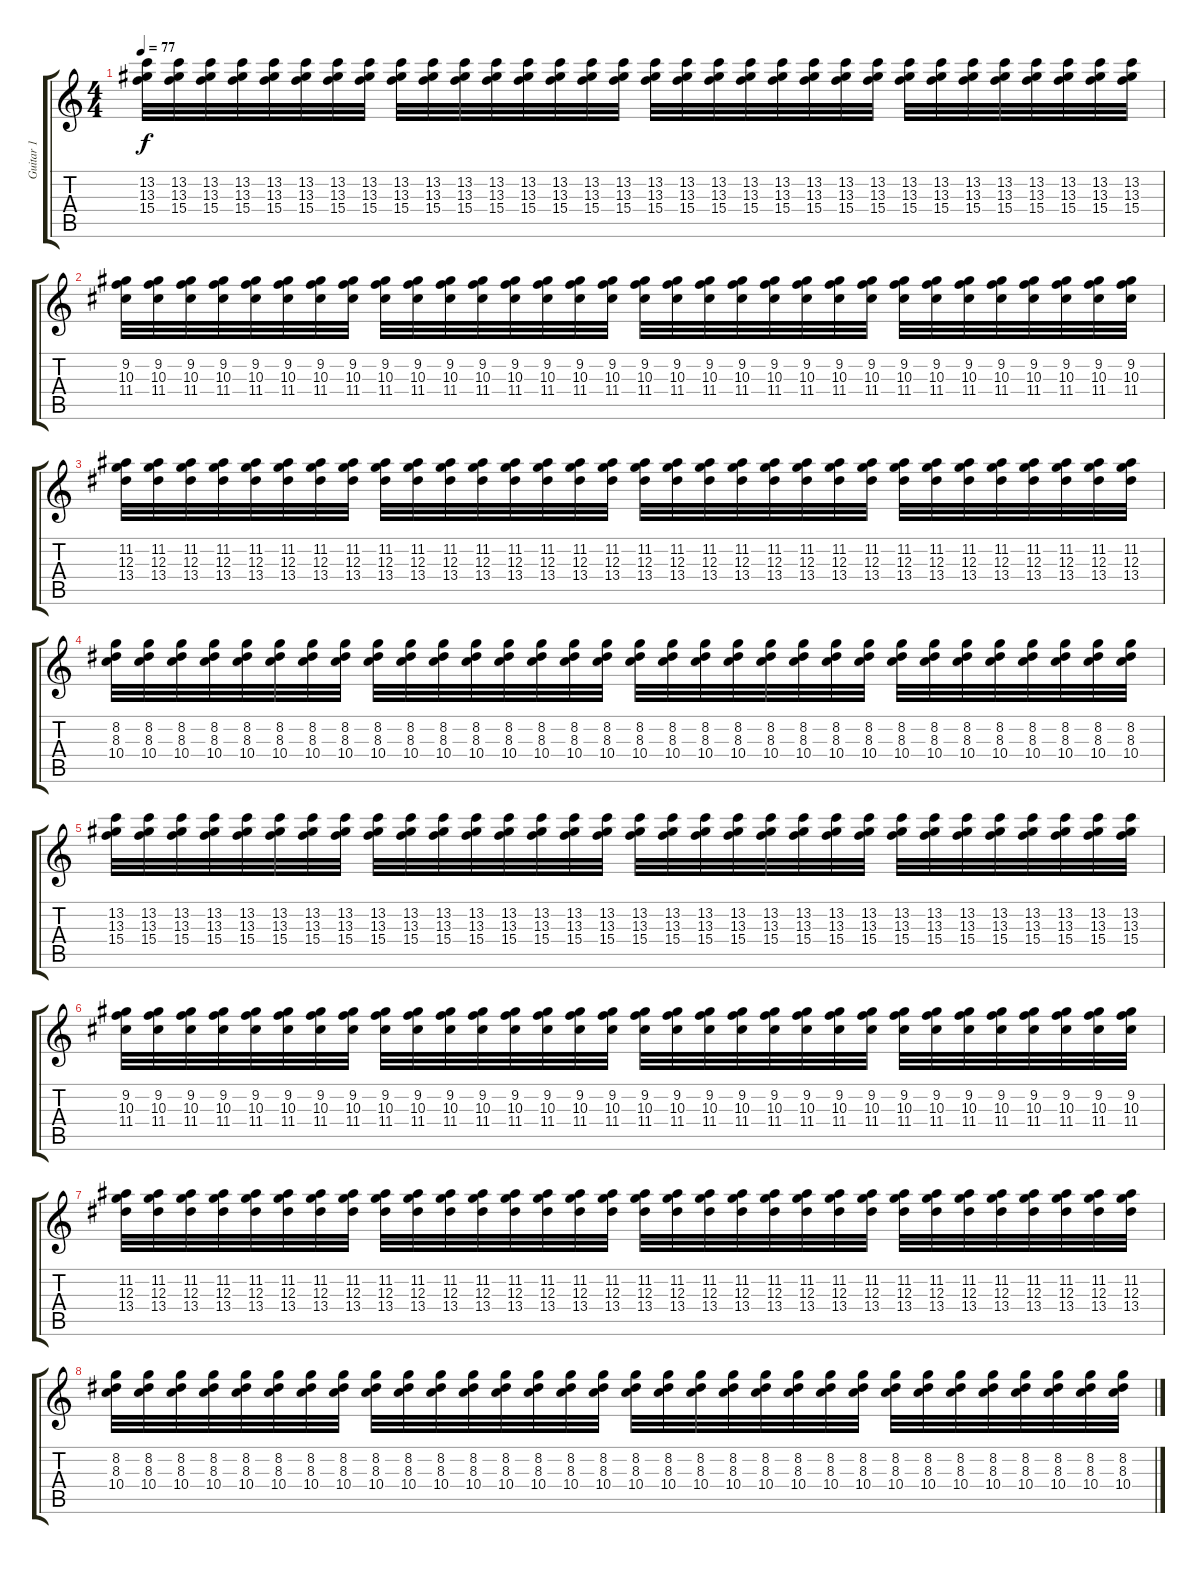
\track ("Guitar 1" "Guitar 1") {instrument electricguitarclean}
\staff {score tabs}
\tuning (E4 B3 G3 D3 A2 E2) {hide}
\ts (4 4)
\tempo 77
\clef g2
\ks c
(13.2 13.3 15.4).32{dy f instrument electricguitarclean} (13.2 13.3 15.4).32 (13.2 13.3 15.4).32 (13.2 13.3 15.4).32 (13.2 13.3 15.4).32 (13.2 13.3 15.4).32 (13.2 13.3 15.4).32 (13.2 13.3 15.4).32 (13.2 13.3 15.4).32 (13.2 13.3 15.4).32 (13.2 13.3 15.4).32 (13.2 13.3 15.4).32 (13.2 13.3 15.4).32 (13.2 13.3 15.4).32 (13.2 13.3 15.4).32 (13.2 13.3 15.4).32 (13.2 13.3 15.4).32 (13.2 13.3 15.4).32 (13.2 13.3 15.4).32 (13.2 13.3 15.4).32 (13.2 13.3 15.4).32 (13.2 13.3 15.4).32 (13.2 13.3 15.4).32 (13.2 13.3 15.4).32 (13.2 13.3 15.4).32 (13.2 13.3 15.4).32 (13.2 13.3 15.4).32 (13.2 13.3 15.4).32 (13.2 13.3 15.4).32 (13.2 13.3 15.4).32 (13.2 13.3 15.4).32 (13.2 13.3 15.4).32 |
(9.2 10.3 11.4).32 (9.2 10.3 11.4).32 (9.2 10.3 11.4).32 (9.2 10.3 11.4).32 (9.2 10.3 11.4).32 (9.2 10.3 11.4).32 (9.2 10.3 11.4).32 (9.2 10.3 11.4).32 (9.2 10.3 11.4).32 (9.2 10.3 11.4).32 (9.2 10.3 11.4).32 (9.2 10.3 11.4).32 (9.2 10.3 11.4).32 (9.2 10.3 11.4).32 (9.2 10.3 11.4).32 (9.2 10.3 11.4).32 (9.2 10.3 11.4).32 (9.2 10.3 11.4).32 (9.2 10.3 11.4).32 (9.2 10.3 11.4).32 (9.2 10.3 11.4).32 (9.2 10.3 11.4).32 (9.2 10.3 11.4).32 (9.2 10.3 11.4).32 (9.2 10.3 11.4).32 (9.2 10.3 11.4).32 (9.2 10.3 11.4).32 (9.2 10.3 11.4).32 (9.2 10.3 11.4).32 (9.2 10.3 11.4).32 (9.2 10.3 11.4).32 (9.2 10.3 11.4).32 |
(11.2 12.3 13.4).32 (11.2 12.3 13.4).32 (11.2 12.3 13.4).32 (11.2 12.3 13.4).32 (11.2 12.3 13.4).32 (11.2 12.3 13.4).32 (11.2 12.3 13.4).32 (11.2 12.3 13.4).32 (11.2 12.3 13.4).32 (11.2 12.3 13.4).32 (11.2 12.3 13.4).32 (11.2 12.3 13.4).32 (11.2 12.3 13.4).32 (11.2 12.3 13.4).32 (11.2 12.3 13.4).32 (11.2 12.3 13.4).32 (11.2 12.3 13.4).32 (11.2 12.3 13.4).32 (11.2 12.3 13.4).32 (11.2 12.3 13.4).32 (11.2 12.3 13.4).32 (11.2 12.3 13.4).32 (11.2 12.3 13.4).32 (11.2 12.3 13.4).32 (11.2 12.3 13.4).32 (11.2 12.3 13.4).32 (11.2 12.3 13.4).32 (11.2 12.3 13.4).32 (11.2 12.3 13.4).32 (11.2 12.3 13.4).32 (11.2 12.3 13.4).32 (11.2 12.3 13.4).32 |
(8.2 8.3 10.4).32 (8.2 8.3 10.4).32 (8.2 8.3 10.4).32 (8.2 8.3 10.4).32 (8.2 8.3 10.4).32 (8.2 8.3 10.4).32 (8.2 8.3 10.4).32 (8.2 8.3 10.4).32 (8.2 8.3 10.4).32 (8.2 8.3 10.4).32 (8.2 8.3 10.4).32 (8.2 8.3 10.4).32 (8.2 8.3 10.4).32 (8.2 8.3 10.4).32 (8.2 8.3 10.4).32 (8.2 8.3 10.4).32 (8.2 8.3 10.4).32 (8.2 8.3 10.4).32 (8.2 8.3 10.4).32 (8.2 8.3 10.4).32 (8.2 8.3 10.4).32 (8.2 8.3 10.4).32 (8.2 8.3 10.4).32 (8.2 8.3 10.4).32 (8.2 8.3 10.4).32 (8.2 8.3 10.4).32 (8.2 8.3 10.4).32 (8.2 8.3 10.4).32 (8.2 8.3 10.4).32 (8.2 8.3 10.4).32 (8.2 8.3 10.4).32 (8.2 8.3 10.4).32 |
(13.2 13.3 15.4).32 (13.2 13.3 15.4).32 (13.2 13.3 15.4).32 (13.2 13.3 15.4).32 (13.2 13.3 15.4).32 (13.2 13.3 15.4).32 (13.2 13.3 15.4).32 (13.2 13.3 15.4).32 (13.2 13.3 15.4).32 (13.2 13.3 15.4).32 (13.2 13.3 15.4).32 (13.2 13.3 15.4).32 (13.2 13.3 15.4).32 (13.2 13.3 15.4).32 (13.2 13.3 15.4).32 (13.2 13.3 15.4).32 (13.2 13.3 15.4).32 (13.2 13.3 15.4).32 (13.2 13.3 15.4).32 (13.2 13.3 15.4).32 (13.2 13.3 15.4).32 (13.2 13.3 15.4).32 (13.2 13.3 15.4).32 (13.2 13.3 15.4).32 (13.2 13.3 15.4).32 (13.2 13.3 15.4).32 (13.2 13.3 15.4).32 (13.2 13.3 15.4).32 (13.2 13.3 15.4).32 (13.2 13.3 15.4).32 (13.2 13.3 15.4).32 (13.2 13.3 15.4).32 |
(9.2 10.3 11.4).32 (9.2 10.3 11.4).32 (9.2 10.3 11.4).32 (9.2 10.3 11.4).32 (9.2 10.3 11.4).32 (9.2 10.3 11.4).32 (9.2 10.3 11.4).32 (9.2 10.3 11.4).32 (9.2 10.3 11.4).32 (9.2 10.3 11.4).32 (9.2 10.3 11.4).32 (9.2 10.3 11.4).32 (9.2 10.3 11.4).32 (9.2 10.3 11.4).32 (9.2 10.3 11.4).32 (9.2 10.3 11.4).32 (9.2 10.3 11.4).32 (9.2 10.3 11.4).32 (9.2 10.3 11.4).32 (9.2 10.3 11.4).32 (9.2 10.3 11.4).32 (9.2 10.3 11.4).32 (9.2 10.3 11.4).32 (9.2 10.3 11.4).32 (9.2 10.3 11.4).32 (9.2 10.3 11.4).32 (9.2 10.3 11.4).32 (9.2 10.3 11.4).32 (9.2 10.3 11.4).32 (9.2 10.3 11.4).32 (9.2 10.3 11.4).32 (9.2 10.3 11.4).32 |
(11.2 12.3 13.4).32 (11.2 12.3 13.4).32 (11.2 12.3 13.4).32 (11.2 12.3 13.4).32 (11.2 12.3 13.4).32 (11.2 12.3 13.4).32 (11.2 12.3 13.4).32 (11.2 12.3 13.4).32 (11.2 12.3 13.4).32 (11.2 12.3 13.4).32 (11.2 12.3 13.4).32 (11.2 12.3 13.4).32 (11.2 12.3 13.4).32 (11.2 12.3 13.4).32 (11.2 12.3 13.4).32 (11.2 12.3 13.4).32 (11.2 12.3 13.4).32 (11.2 12.3 13.4).32 (11.2 12.3 13.4).32 (11.2 12.3 13.4).32 (11.2 12.3 13.4).32 (11.2 12.3 13.4).32 (11.2 12.3 13.4).32 (11.2 12.3 13.4).32 (11.2 12.3 13.4).32 (11.2 12.3 13.4).32 (11.2 12.3 13.4).32 (11.2 12.3 13.4).32 (11.2 12.3 13.4).32 (11.2 12.3 13.4).32 (11.2 12.3 13.4).32 (11.2 12.3 13.4).32 |
(8.2 8.3 10.4).32 (8.2 8.3 10.4).32 (8.2 8.3 10.4).32 (8.2 8.3 10.4).32 (8.2 8.3 10.4).32 (8.2 8.3 10.4).32 (8.2 8.3 10.4).32 (8.2 8.3 10.4).32 (8.2 8.3 10.4).32 (8.2 8.3 10.4).32 (8.2 8.3 10.4).32 (8.2 8.3 10.4).32 (8.2 8.3 10.4).32 (8.2 8.3 10.4).32 (8.2 8.3 10.4).32 (8.2 8.3 10.4).32 (8.2 8.3 10.4).32 (8.2 8.3 10.4).32 (8.2 8.3 10.4).32 (8.2 8.3 10.4).32 (8.2 8.3 10.4).32 (8.2 8.3 10.4).32 (8.2 8.3 10.4).32 (8.2 8.3 10.4).32 (8.2 8.3 10.4).32 (8.2 8.3 10.4).32 (8.2 8.3 10.4).32 (8.2 8.3 10.4).32 (8.2 8.3 10.4).32 (8.2 8.3 10.4).32 (8.2 8.3 10.4).32 (8.2 8.3 10.4).32
